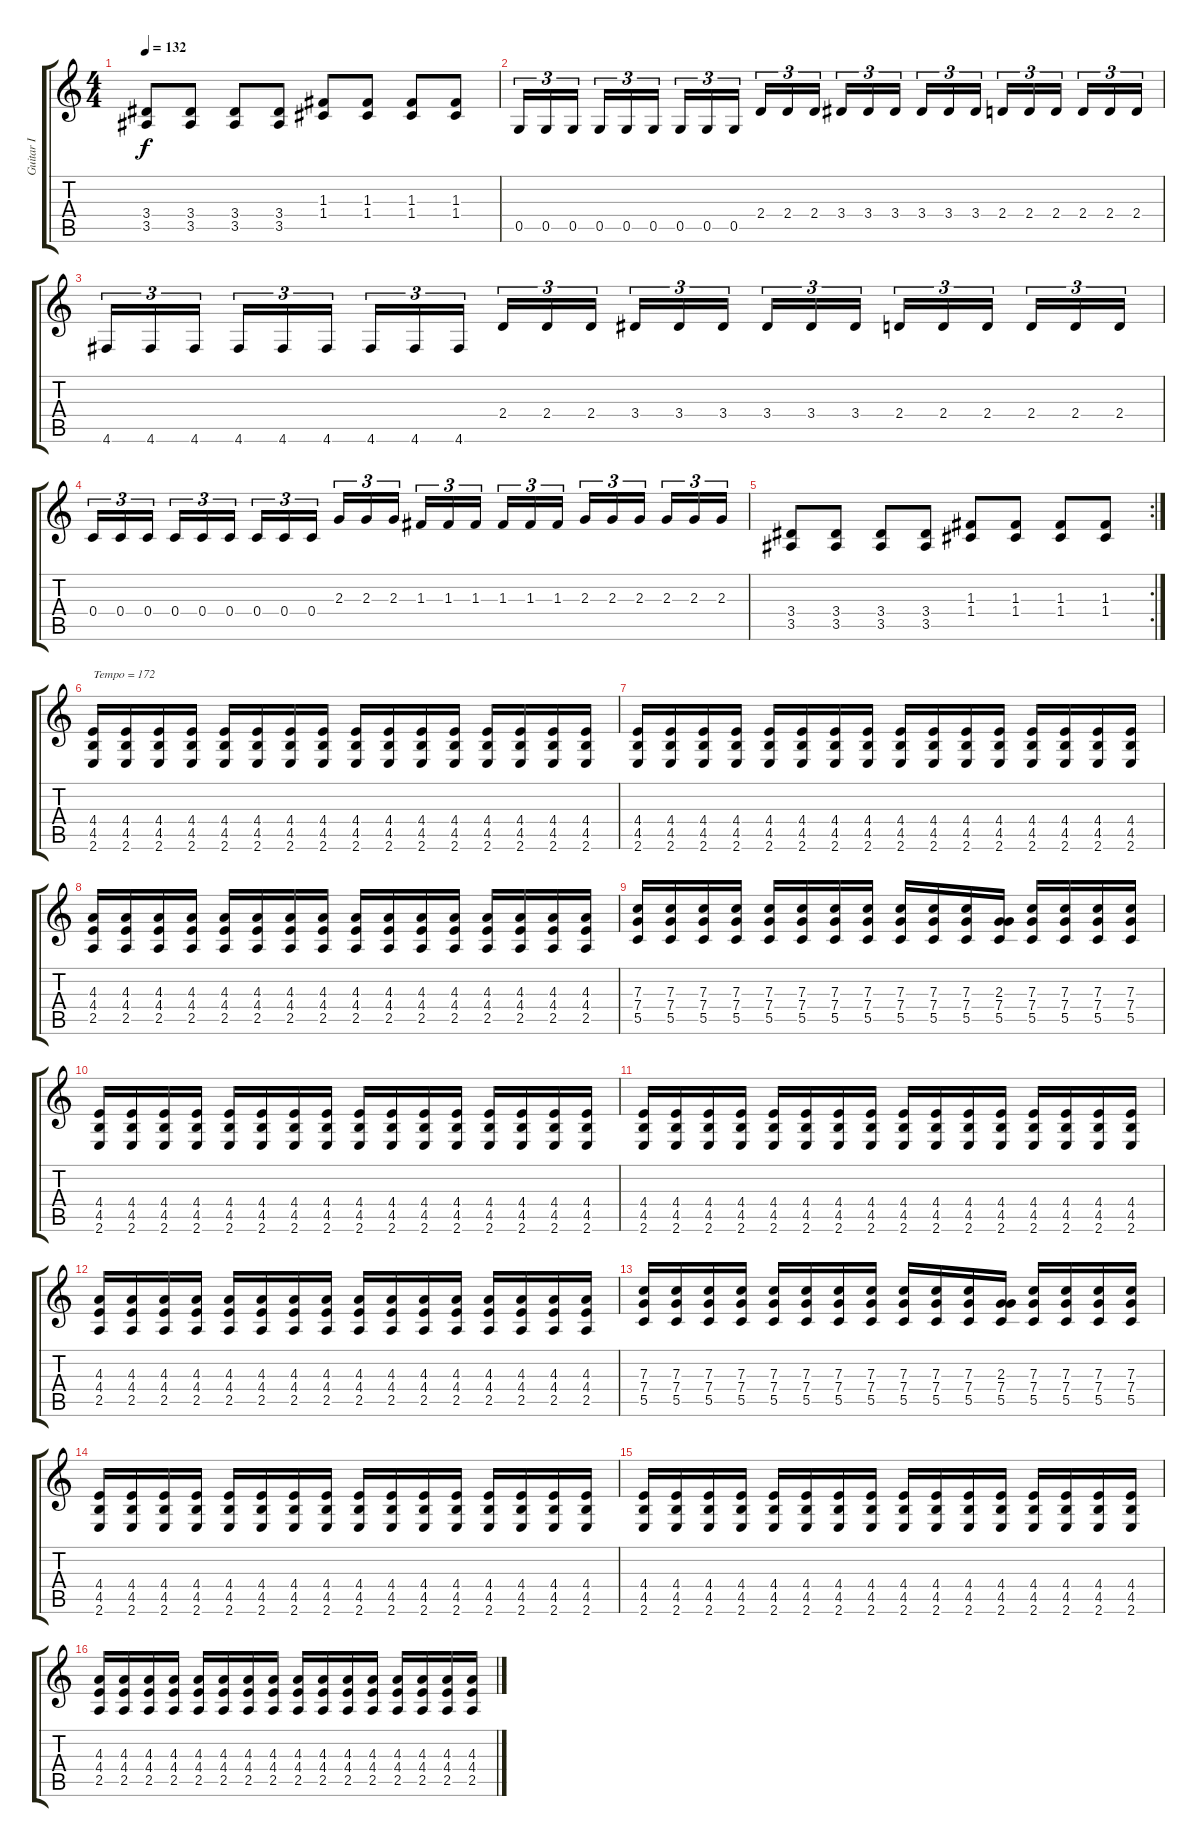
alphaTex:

\track ("Guitar I" "Guitar I") {instrument distortionguitar}
\staff {score tabs}
\tuning (D4 A3 F3 C3 G2 D2) {hide}
\ts (4 4)
\tempo 132
\clef g2
\ks c
(3.4 3.5).8{dy f} (3.4 3.5).8 (3.4 3.5).8 (3.4 3.5).8 (1.3 1.4).8 (1.3 1.4).8 (1.3 1.4).8 (1.3 1.4).8 |
0.5.16{tu (3 2)} 0.5.16{tu (3 2)} 0.5.16{tu (3 2)} 0.5.16{tu (3 2)} 0.5.16{tu (3 2)} 0.5.16{tu (3 2)} 0.5.16{tu (3 2)} 0.5.16{tu (3 2)} 0.5.16{tu (3 2)} 2.4.16{tu (3 2)} 2.4.16{tu (3 2)} 2.4.16{tu (3 2)} 3.4.16{tu (3 2)} 3.4.16{tu (3 2)} 3.4.16{tu (3 2)} 3.4.16{tu (3 2)} 3.4.16{tu (3 2)} 3.4.16{tu (3 2)} 2.4.16{tu (3 2)} 2.4.16{tu (3 2)} 2.4.16{tu (3 2)} 2.4.16{tu (3 2)} 2.4.16{tu (3 2)} 2.4.16{tu (3 2)} |
4.6.16{tu (3 2)} 4.6.16{tu (3 2)} 4.6.16{tu (3 2)} 4.6.16{tu (3 2)} 4.6.16{tu (3 2)} 4.6.16{tu (3 2)} 4.6.16{tu (3 2)} 4.6.16{tu (3 2)} 4.6.16{tu (3 2)} 2.4.16{tu (3 2)} 2.4.16{tu (3 2)} 2.4.16{tu (3 2)} 3.4.16{tu (3 2)} 3.4.16{tu (3 2)} 3.4.16{tu (3 2)} 3.4.16{tu (3 2)} 3.4.16{tu (3 2)} 3.4.16{tu (3 2)} 2.4.16{tu (3 2)} 2.4.16{tu (3 2)} 2.4.16{tu (3 2)} 2.4.16{tu (3 2)} 2.4.16{tu (3 2)} 2.4.16{tu (3 2)} |
0.4.16{tu (3 2)} 0.4.16{tu (3 2)} 0.4.16{tu (3 2)} 0.4.16{tu (3 2)} 0.4.16{tu (3 2)} 0.4.16{tu (3 2)} 0.4.16{tu (3 2)} 0.4.16{tu (3 2)} 0.4.16{tu (3 2)} 2.3.16{tu (3 2)} 2.3.16{tu (3 2)} 2.3.16{tu (3 2)} 1.3.16{tu (3 2)} 1.3.16{tu (3 2)} 1.3.16{tu (3 2)} 1.3.16{tu (3 2)} 1.3.16{tu (3 2)} 1.3.16{tu (3 2)} 2.3.16{tu (3 2)} 2.3.16{tu (3 2)} 2.3.16{tu (3 2)} 2.3.16{tu (3 2)} 2.3.16{tu (3 2)} 2.3.16{tu (3 2)} |
\rc 2
(3.4 3.5).8 (3.4 3.5).8 (3.4 3.5).8 (3.4 3.5).8 (1.3 1.4).8 (1.3 1.4).8 (1.3 1.4).8 (1.3 1.4).8 |
(4.4 4.5 2.6).16{txt "Tempo = 172"} (4.4 4.5 2.6).16 (4.4 4.5 2.6).16 (4.4 4.5 2.6).16 (4.4 4.5 2.6).16 (4.4 4.5 2.6).16 (4.4 4.5 2.6).16 (4.4 4.5 2.6).16 (4.4 4.5 2.6).16 (4.4 4.5 2.6).16 (4.4 4.5 2.6).16 (4.4 4.5 2.6).16 (4.4 4.5 2.6).16 (4.4 4.5 2.6).16 (4.4 4.5 2.6).16 (4.4 4.5 2.6).16 |
(4.4 4.5 2.6).16 (4.4 4.5 2.6).16 (4.4 4.5 2.6).16 (4.4 4.5 2.6).16 (4.4 4.5 2.6).16 (4.4 4.5 2.6).16 (4.4 4.5 2.6).16 (4.4 4.5 2.6).16 (4.4 4.5 2.6).16 (4.4 4.5 2.6).16 (4.4 4.5 2.6).16 (4.4 4.5 2.6).16 (4.4 4.5 2.6).16 (4.4 4.5 2.6).16 (4.4 4.5 2.6).16 (4.4 4.5 2.6).16 |
(4.3 4.4 2.5).16 (4.3 4.4 2.5).16 (4.3 4.4 2.5).16 (4.3 4.4 2.5).16 (4.3 4.4 2.5).16 (4.3 4.4 2.5).16 (4.3 4.4 2.5).16 (4.3 4.4 2.5).16 (4.3 4.4 2.5).16 (4.3 4.4 2.5).16 (4.3 4.4 2.5).16 (4.3 4.4 2.5).16 (4.3 4.4 2.5).16 (4.3 4.4 2.5).16 (4.3 4.4 2.5).16 (4.3 4.4 2.5).16 |
(7.3 7.4 5.5).16 (7.3 7.4 5.5).16 (7.3 7.4 5.5).16 (7.3 7.4 5.5).16 (7.3 7.4 5.5).16 (7.3 7.4 5.5).16 (7.3 7.4 5.5).16 (7.3 7.4 5.5).16 (7.3 7.4 5.5).16 (7.3 7.4 5.5).16 (7.3 7.4 5.5).16 (2.3 7.4 5.5).16 (7.3 7.4 5.5).16 (7.3 7.4 5.5).16 (7.3 7.4 5.5).16 (7.3 7.4 5.5).16 |
(4.4 4.5 2.6).16 (4.4 4.5 2.6).16 (4.4 4.5 2.6).16 (4.4 4.5 2.6).16 (4.4 4.5 2.6).16 (4.4 4.5 2.6).16 (4.4 4.5 2.6).16 (4.4 4.5 2.6).16 (4.4 4.5 2.6).16 (4.4 4.5 2.6).16 (4.4 4.5 2.6).16 (4.4 4.5 2.6).16 (4.4 4.5 2.6).16 (4.4 4.5 2.6).16 (4.4 4.5 2.6).16 (4.4 4.5 2.6).16 |
(4.4 4.5 2.6).16 (4.4 4.5 2.6).16 (4.4 4.5 2.6).16 (4.4 4.5 2.6).16 (4.4 4.5 2.6).16 (4.4 4.5 2.6).16 (4.4 4.5 2.6).16 (4.4 4.5 2.6).16 (4.4 4.5 2.6).16 (4.4 4.5 2.6).16 (4.4 4.5 2.6).16 (4.4 4.5 2.6).16 (4.4 4.5 2.6).16 (4.4 4.5 2.6).16 (4.4 4.5 2.6).16 (4.4 4.5 2.6).16 |
(4.3 4.4 2.5).16 (4.3 4.4 2.5).16 (4.3 4.4 2.5).16 (4.3 4.4 2.5).16 (4.3 4.4 2.5).16 (4.3 4.4 2.5).16 (4.3 4.4 2.5).16 (4.3 4.4 2.5).16 (4.3 4.4 2.5).16 (4.3 4.4 2.5).16 (4.3 4.4 2.5).16 (4.3 4.4 2.5).16 (4.3 4.4 2.5).16 (4.3 4.4 2.5).16 (4.3 4.4 2.5).16 (4.3 4.4 2.5).16 |
(7.3 7.4 5.5).16 (7.3 7.4 5.5).16 (7.3 7.4 5.5).16 (7.3 7.4 5.5).16 (7.3 7.4 5.5).16 (7.3 7.4 5.5).16 (7.3 7.4 5.5).16 (7.3 7.4 5.5).16 (7.3 7.4 5.5).16 (7.3 7.4 5.5).16 (7.3 7.4 5.5).16 (2.3 7.4 5.5).16 (7.3 7.4 5.5).16 (7.3 7.4 5.5).16 (7.3 7.4 5.5).16 (7.3 7.4 5.5).16 |
(4.4 4.5 2.6).16 (4.4 4.5 2.6).16 (4.4 4.5 2.6).16 (4.4 4.5 2.6).16 (4.4 4.5 2.6).16 (4.4 4.5 2.6).16 (4.4 4.5 2.6).16 (4.4 4.5 2.6).16 (4.4 4.5 2.6).16 (4.4 4.5 2.6).16 (4.4 4.5 2.6).16 (4.4 4.5 2.6).16 (4.4 4.5 2.6).16 (4.4 4.5 2.6).16 (4.4 4.5 2.6).16 (4.4 4.5 2.6).16 |
(4.4 4.5 2.6).16 (4.4 4.5 2.6).16 (4.4 4.5 2.6).16 (4.4 4.5 2.6).16 (4.4 4.5 2.6).16 (4.4 4.5 2.6).16 (4.4 4.5 2.6).16 (4.4 4.5 2.6).16 (4.4 4.5 2.6).16 (4.4 4.5 2.6).16 (4.4 4.5 2.6).16 (4.4 4.5 2.6).16 (4.4 4.5 2.6).16 (4.4 4.5 2.6).16 (4.4 4.5 2.6).16 (4.4 4.5 2.6).16 |
(4.3 4.4 2.5).16 (4.3 4.4 2.5).16 (4.3 4.4 2.5).16 (4.3 4.4 2.5).16 (4.3 4.4 2.5).16 (4.3 4.4 2.5).16 (4.3 4.4 2.5).16 (4.3 4.4 2.5).16 (4.3 4.4 2.5).16 (4.3 4.4 2.5).16 (4.3 4.4 2.5).16 (4.3 4.4 2.5).16 (4.3 4.4 2.5).16 (4.3 4.4 2.5).16 (4.3 4.4 2.5).16 (4.3 4.4 2.5).16
